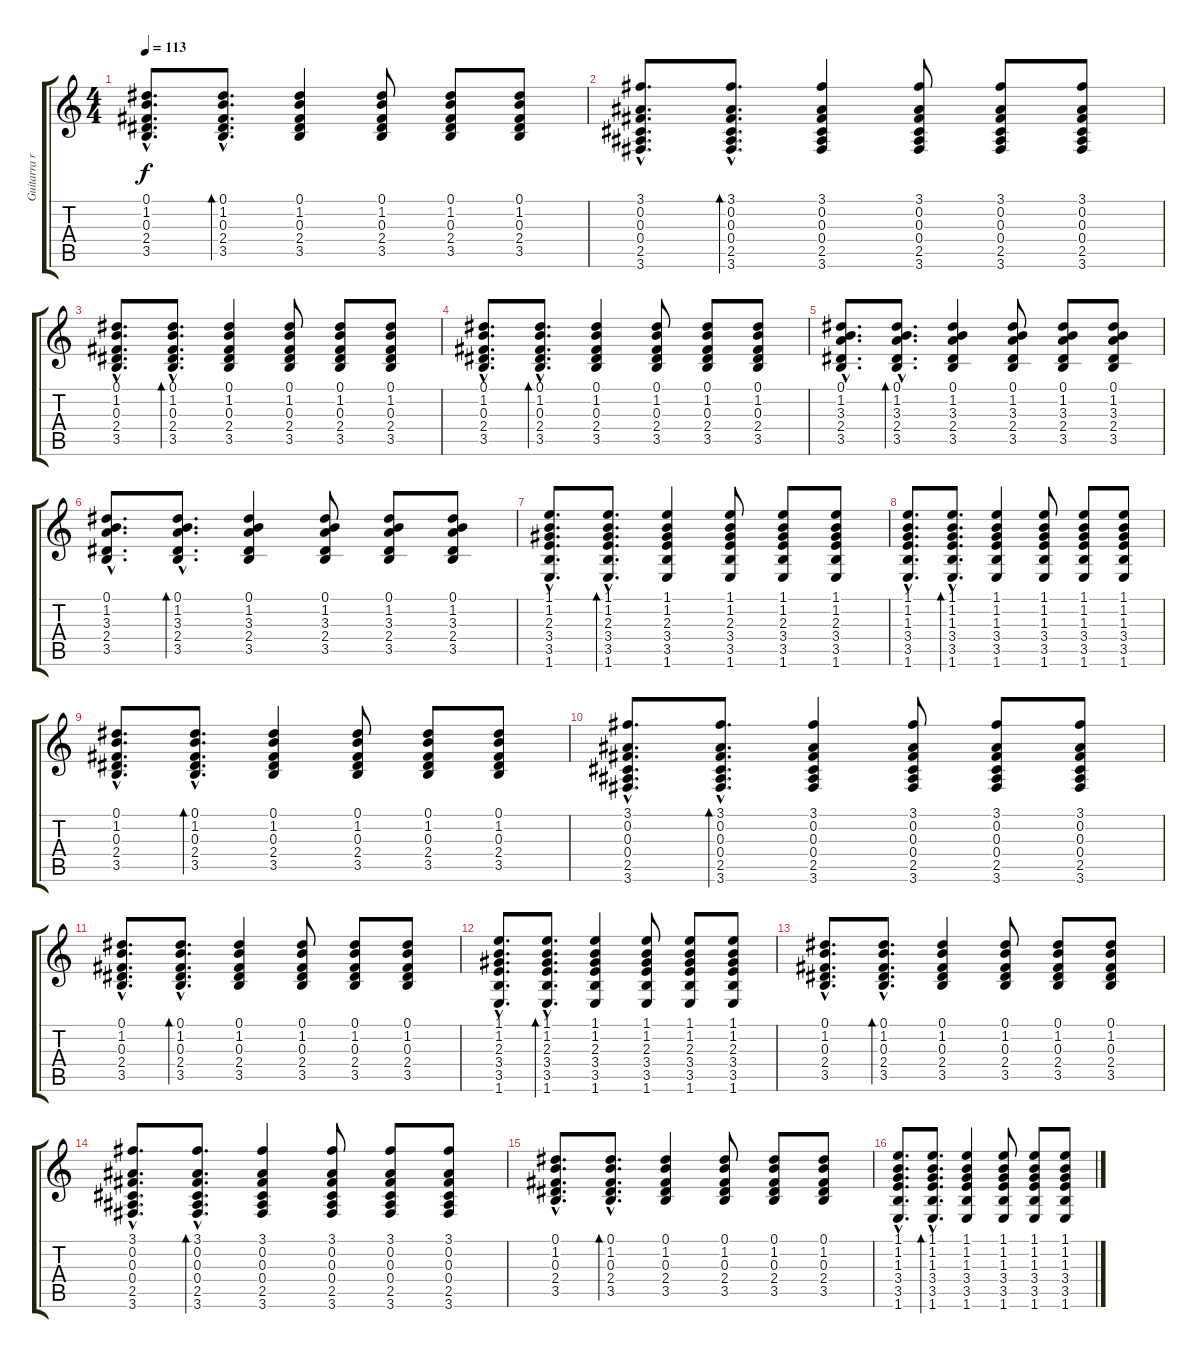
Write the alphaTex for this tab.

\track ("Guitarra rítmica" "Guitarra r") {instrument acousticguitarsteel}
\staff {score tabs}
\tuning (Eb4 Bb3 Gb3 Db3 Ab2 Eb2) {hide}
\ts (4 4)
\tempo 113
\clef g2
\ks c
(0.1{hac} 1.2{hac} 0.3{hac} 2.4{hac} 3.5{hac}).8{d dy f} (0.1{hac} 1.2{hac} 0.3{hac} 2.4{hac} 3.5{hac}).8{d bd 240} (0.1 1.2 0.3 2.4 3.5).4 (0.1 1.2 0.3 2.4 3.5).8 (0.1 1.2 0.3 2.4 3.5).8 (0.1 1.2 0.3 2.4 3.5).8 |
(3.1{hac} 0.2{hac} 0.3{hac} 0.4{hac} 2.5{hac} 3.6{hac}).8{d} (3.1{hac} 0.2{hac} 0.3{hac} 0.4{hac} 2.5{hac} 3.6{hac}).8{d bd 240} (3.1 0.2 0.3 0.4 2.5 3.6).4 (3.1 0.2 0.3 0.4 2.5 3.6).8 (3.1 0.2 0.3 0.4 2.5 3.6).8 (3.1 0.2 0.3 0.4 2.5 3.6).8 |
(0.1{hac} 1.2{hac} 0.3{hac} 2.4{hac} 3.5{hac}).8{d} (0.1{hac} 1.2{hac} 0.3{hac} 2.4{hac} 3.5{hac}).8{d bd 240} (0.1 1.2 0.3 2.4 3.5).4 (0.1 1.2 0.3 2.4 3.5).8 (0.1 1.2 0.3 2.4 3.5).8 (0.1 1.2 0.3 2.4 3.5).8 |
(0.1{hac} 1.2{hac} 0.3{hac} 2.4{hac} 3.5{hac}).8{d} (0.1{hac} 1.2{hac} 0.3{hac} 2.4{hac} 3.5{hac}).8{d bd 240} (0.1 1.2 0.3 2.4 3.5).4 (0.1 1.2 0.3 2.4 3.5).8 (0.1 1.2 0.3 2.4 3.5).8 (0.1 1.2 0.3 2.4 3.5).8 |
(0.1{hac} 1.2{hac} 3.3{hac} 2.4{hac} 3.5{hac}).8{d} (0.1{hac} 1.2{hac} 3.3{hac} 2.4{hac} 3.5{hac}).8{d bd 240} (0.1 1.2 3.3 2.4 3.5).4 (0.1 1.2 3.3 2.4 3.5).8 (0.1 1.2 3.3 2.4 3.5).8 (0.1 1.2 3.3 2.4 3.5).8 |
(0.1{hac} 1.2{hac} 3.3{hac} 2.4{hac} 3.5{hac}).8{d} (0.1{hac} 1.2{hac} 3.3{hac} 2.4{hac} 3.5{hac}).8{d bd 240} (0.1 1.2 3.3 2.4 3.5).4 (0.1 1.2 3.3 2.4 3.5).8 (0.1 1.2 3.3 2.4 3.5).8 (0.1 1.2 3.3 2.4 3.5).8 |
(1.1{hac} 1.2{hac} 2.3{hac} 3.4{hac} 3.5{hac} 1.6{hac}).8{d} (1.1{hac} 1.2{hac} 2.3{hac} 3.4{hac} 3.5{hac} 1.6{hac}).8{d bd 240} (1.1 1.2 2.3 3.4 3.5 1.6).4 (1.1 1.2 2.3 3.4 3.5 1.6).8 (1.1 1.2 2.3 3.4 3.5 1.6).8 (1.1 1.2 2.3 3.4 3.5 1.6).8 |
(1.1{hac} 1.2{hac} 1.3{hac} 3.4{hac} 3.5{hac} 1.6{hac}).8{d} (1.1{hac} 1.2{hac} 1.3{hac} 3.4{hac} 3.5{hac} 1.6{hac}).8{d bd 240} (1.1 1.2 1.3 3.4 3.5 1.6).4 (1.1 1.2 1.3 3.4 3.5 1.6).8 (1.1 1.2 1.3 3.4 3.5 1.6).8 (1.1 1.2 1.3 3.4 3.5 1.6).8 |
(0.1{hac} 1.2{hac} 0.3{hac} 2.4{hac} 3.5{hac}).8{d} (0.1{hac} 1.2{hac} 0.3{hac} 2.4{hac} 3.5{hac}).8{d bd 240} (0.1 1.2 0.3 2.4 3.5).4 (0.1 1.2 0.3 2.4 3.5).8 (0.1 1.2 0.3 2.4 3.5).8 (0.1 1.2 0.3 2.4 3.5).8 |
(3.1{hac} 0.2{hac} 0.3{hac} 0.4{hac} 2.5{hac} 3.6{hac}).8{d} (3.1{hac} 0.2{hac} 0.3{hac} 0.4{hac} 2.5{hac} 3.6{hac}).8{d bd 240} (3.1 0.2 0.3 0.4 2.5 3.6).4 (3.1 0.2 0.3 0.4 2.5 3.6).8 (3.1 0.2 0.3 0.4 2.5 3.6).8 (3.1 0.2 0.3 0.4 2.5 3.6).8 |
(0.1{hac} 1.2{hac} 0.3{hac} 2.4{hac} 3.5{hac}).8{d} (0.1{hac} 1.2{hac} 0.3{hac} 2.4{hac} 3.5{hac}).8{d bd 240} (0.1 1.2 0.3 2.4 3.5).4 (0.1 1.2 0.3 2.4 3.5).8 (0.1 1.2 0.3 2.4 3.5).8 (0.1 1.2 0.3 2.4 3.5).8 |
(1.1{hac} 1.2{hac} 2.3{hac} 3.4{hac} 3.5{hac} 1.6{hac}).8{d} (1.1{hac} 1.2{hac} 2.3{hac} 3.4{hac} 3.5{hac} 1.6{hac}).8{d bd 240} (1.1 1.2 2.3 3.4 3.5 1.6).4 (1.1 1.2 2.3 3.4 3.5 1.6).8 (1.1 1.2 2.3 3.4 3.5 1.6).8 (1.1 1.2 2.3 3.4 3.5 1.6).8 |
(0.1{hac} 1.2{hac} 0.3{hac} 2.4{hac} 3.5{hac}).8{d} (0.1{hac} 1.2{hac} 0.3{hac} 2.4{hac} 3.5{hac}).8{d bd 240} (0.1 1.2 0.3 2.4 3.5).4 (0.1 1.2 0.3 2.4 3.5).8 (0.1 1.2 0.3 2.4 3.5).8 (0.1 1.2 0.3 2.4 3.5).8 |
(3.1{hac} 0.2{hac} 0.3{hac} 0.4{hac} 2.5{hac} 3.6{hac}).8{d} (3.1{hac} 0.2{hac} 0.3{hac} 0.4{hac} 2.5{hac} 3.6{hac}).8{d bd 240} (3.1 0.2 0.3 0.4 2.5 3.6).4 (3.1 0.2 0.3 0.4 2.5 3.6).8 (3.1 0.2 0.3 0.4 2.5 3.6).8 (3.1 0.2 0.3 0.4 2.5 3.6).8 |
(0.1{hac} 1.2{hac} 0.3{hac} 2.4{hac} 3.5{hac}).8{d} (0.1{hac} 1.2{hac} 0.3{hac} 2.4{hac} 3.5{hac}).8{d bd 240} (0.1 1.2 0.3 2.4 3.5).4 (0.1 1.2 0.3 2.4 3.5).8 (0.1 1.2 0.3 2.4 3.5).8 (0.1 1.2 0.3 2.4 3.5).8 |
(1.1{hac} 1.2{hac} 1.3{hac} 3.4{hac} 3.5{hac} 1.6{hac}).8{d} (1.1{hac} 1.2{hac} 1.3{hac} 3.4{hac} 3.5{hac} 1.6{hac}).8{d bd 240} (1.1 1.2 1.3 3.4 3.5 1.6).4 (1.1 1.2 1.3 3.4 3.5 1.6).8 (1.1 1.2 1.3 3.4 3.5 1.6).8 (1.1 1.2 1.3 3.4 3.5 1.6).8
